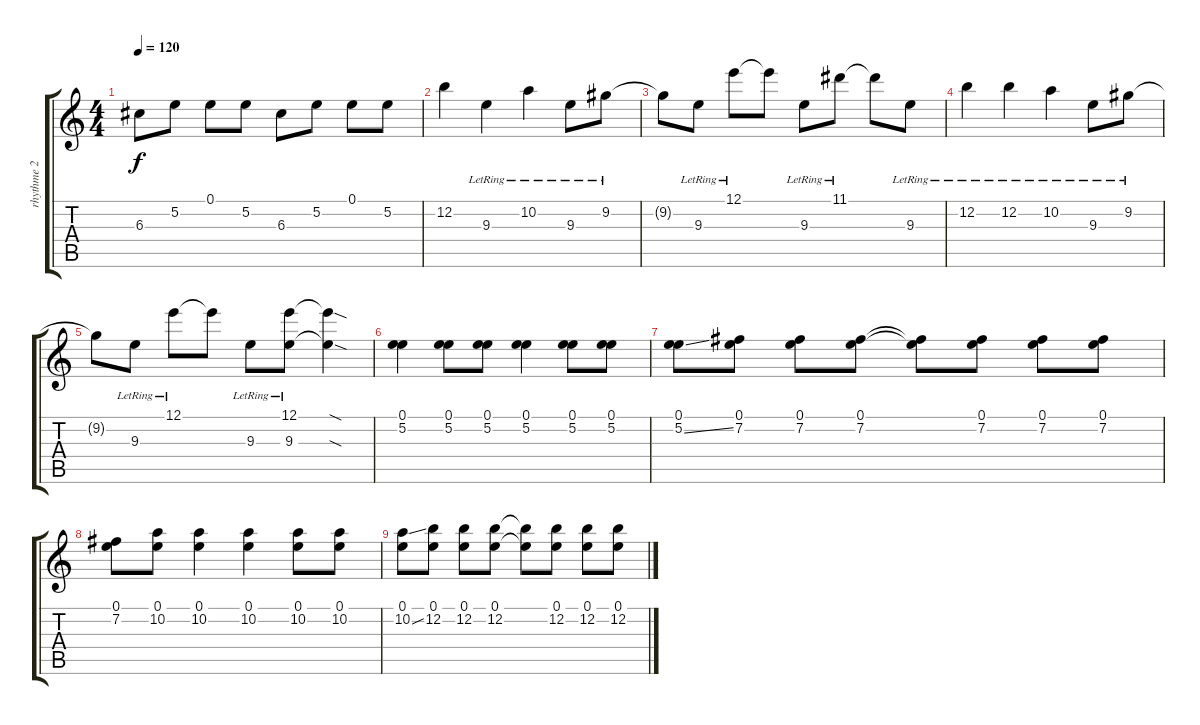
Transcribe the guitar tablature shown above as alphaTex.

\track ("rhythme 2" "rhythme 2") {instrument distortionguitar}
\staff {score tabs}
\tuning (E4 B3 G3 D3 A2 E2) {hide}
\ts (4 4)
\tempo 120
\clef g2
\ks c
6.3{t}.8{dy f} 5.2.8 0.1.8 5.2.8 6.3.8 5.2.8 0.1.8 5.2.8 |
12.2.4 9.3{lr}.4 10.2{lr}.4 9.3{lr}.8 9.2{lr}.8 |
9.2{t}.8 9.3{lr}.8 12.1{lr}.8 12.1{t}.8 9.3{lr}.8 11.1{lr}.8 11.1{t}.8 9.3{lr}.8 |
12.2{lr}.4 12.2{lr}.4 10.2{lr}.4 9.3{lr}.8 9.2{lr}.8 |
9.2{t}.8 9.3{lr}.8 12.1{lr}.8 12.1{t}.8 9.3{lr}.8 (12.1{lr} 9.3{lr}).8 (12.1{sod t} 9.3{sod t}).4 |
(0.1 5.2).4 (0.1 5.2).8 (0.1 5.2).8 (0.1 5.2).4 (0.1 5.2).8 (0.1 5.2).8 |
(0.1 5.2{ss}).8 (0.1 7.2).8 (0.1 7.2).8 (0.1 7.2).8 (0.1{t} 7.2{t}).8 (0.1 7.2).8 (0.1 7.2).8 (0.1 7.2).8 |
(0.1 7.2).8 (0.1 10.2).8 (0.1 10.2).4 (0.1 10.2).4 (0.1 10.2).8 (0.1 10.2).8 |
(0.1 10.2{ss}).8 (0.1 12.2).8 (0.1 12.2).8 (0.1 12.2).8 (0.1{t} 12.2{t}).8 (0.1 12.2).8 (0.1 12.2).8 (0.1 12.2).8
